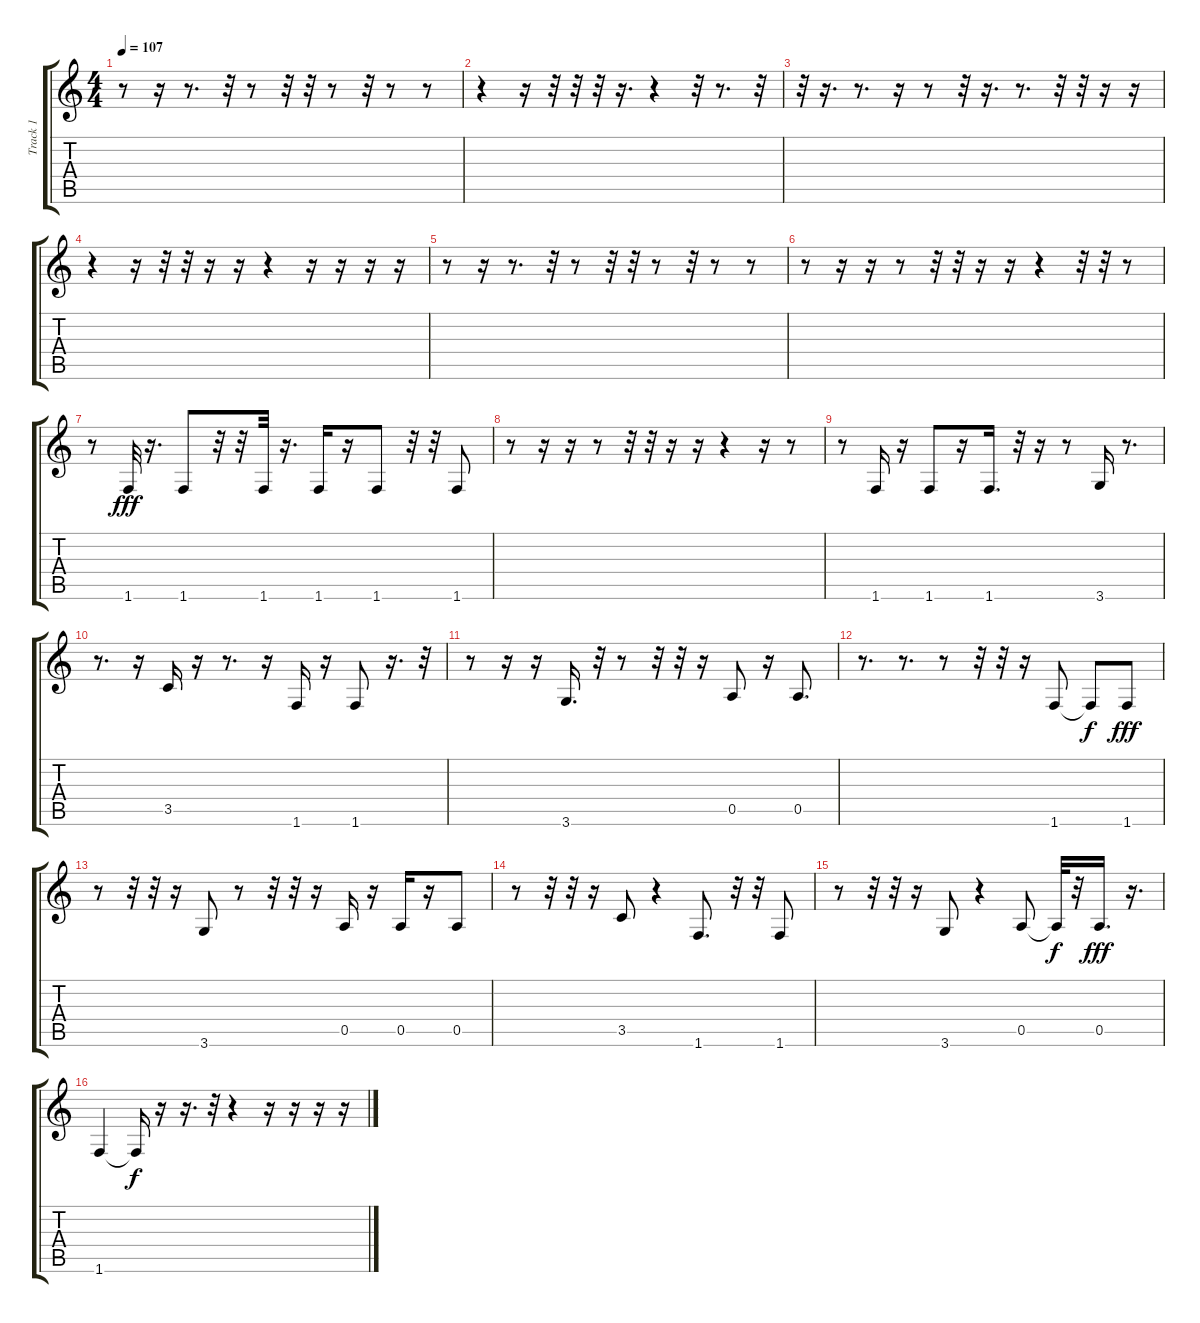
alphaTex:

\track ("Track 1" "Track 1") {instrument acousticguitarnylon}
\staff {score tabs}
\tuning (E4 B3 G3 D3 A2 E2) {hide}
\ts (4 4)
\tempo 107
\clef g2
\ks c
r.8{dy f} r.16 r.8{d} r.32 r.8 r.32 r.32 r.8 r.32 r.8 r.8 |
r.4 r.16 r.32 r.32 r.32 r.16{d} r.4 r.32 r.8{d} r.32 |
r.32 r.16{d} r.8{d} r.16 r.8 r.32 r.16{d} r.8{d} r.32 r.32 r.16 r.16 |
r.4 r.16 r.32 r.32 r.16 r.16 r.4 r.16 r.16 r.16 r.16 |
r.8 r.16 r.8{d} r.32 r.8 r.32 r.32 r.8 r.32 r.8 r.8 |
r.8 r.16 r.16 r.8 r.32 r.32 r.16 r.16 r.4 r.32 r.32 r.8 |
r.8 1.6.32{dy fff} r.16{d} 1.6.8 r.32 r.32 1.6.32 r.16{d} 1.6.16 r.16 1.6.8 r.32 r.32 1.6.8 |
r.8 r.16 r.16 r.8 r.32 r.32 r.16 r.16 r.4 r.16 r.8 |
r.8 1.6.16 r.16 1.6.8 r.16 1.6.16{d} r.32 r.16 r.8 3.6.16 r.8{d} |
r.8{d} r.16 3.5.16 r.16 r.8{d} r.16 1.6.16 r.16 1.6.8 r.16{d} r.32 |
r.8 r.16 r.16 3.6.16{d} r.32 r.8 r.32 r.32 r.16 0.5.8 r.16 0.5.8{d} |
r.8{d} r.8{d} r.8 r.32 r.32 r.16 1.6.8 1.6{t}.8{dy f} 1.6.8{dy fff} |
r.8 r.32 r.32 r.16 3.6.8 r.8 r.32 r.32 r.16 0.5.16 r.16 0.5.16 r.16 0.5.8 |
r.8 r.32 r.32 r.16 3.5.8 r.4 1.6.8{d} r.32 r.32 1.6.8 |
r.8 r.32 r.32 r.16 3.6.8 r.4 0.5.8 0.5{t}.32{dy f} r.32 0.5.16{d dy fff} r.16{d} |
1.6.4 1.6{t}.16{dy f} r.16 r.16{d} r.32 r.4 r.16 r.16 r.16 r.16
